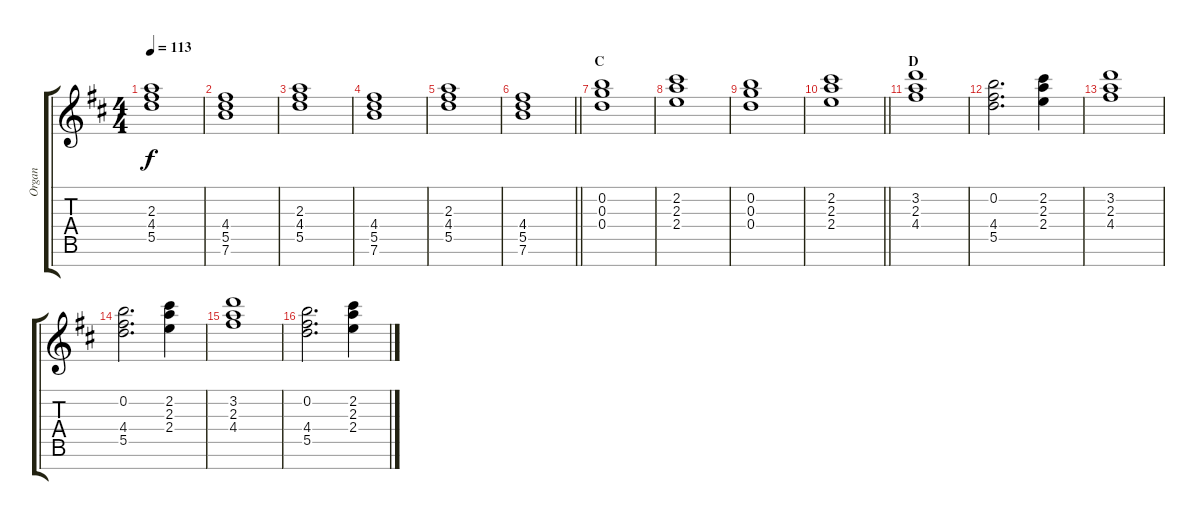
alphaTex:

\track ("Organ" "Organ") {instrument rockorgan}
\staff {score tabs}
\tuning (E6 B5 G5 D5 A4 E4 B3) {hide}
\ts (4 4)
\tempo 113
\clef g2
\ks d
(2.3 4.4 5.5).1{dy f} |
(4.4 5.5 7.6).1 |
(2.3 4.4 5.5).1 |
(4.4 5.5 7.6).1 |
(2.3 4.4 5.5).1 |
\barLineRight lightlight
(4.4 5.5 7.6).1 |
\section ("" "C")
(0.2 0.3 0.4).1 |
(2.2 2.3 2.4).1 |
(0.2 0.3 0.4).1 |
\barLineRight lightlight
(2.2 2.3 2.4).1 |
\section ("" "D")
(3.2 2.3 4.4).1 |
(0.2 4.4 5.5).2{d} (2.2 2.3 2.4).4 |
(3.2 2.3 4.4).1 |
(0.2 4.4 5.5).2{d} (2.2 2.3 2.4).4 |
(3.2 2.3 4.4).1 |
(0.2 4.4 5.5).2{d} (2.2 2.3 2.4).4
